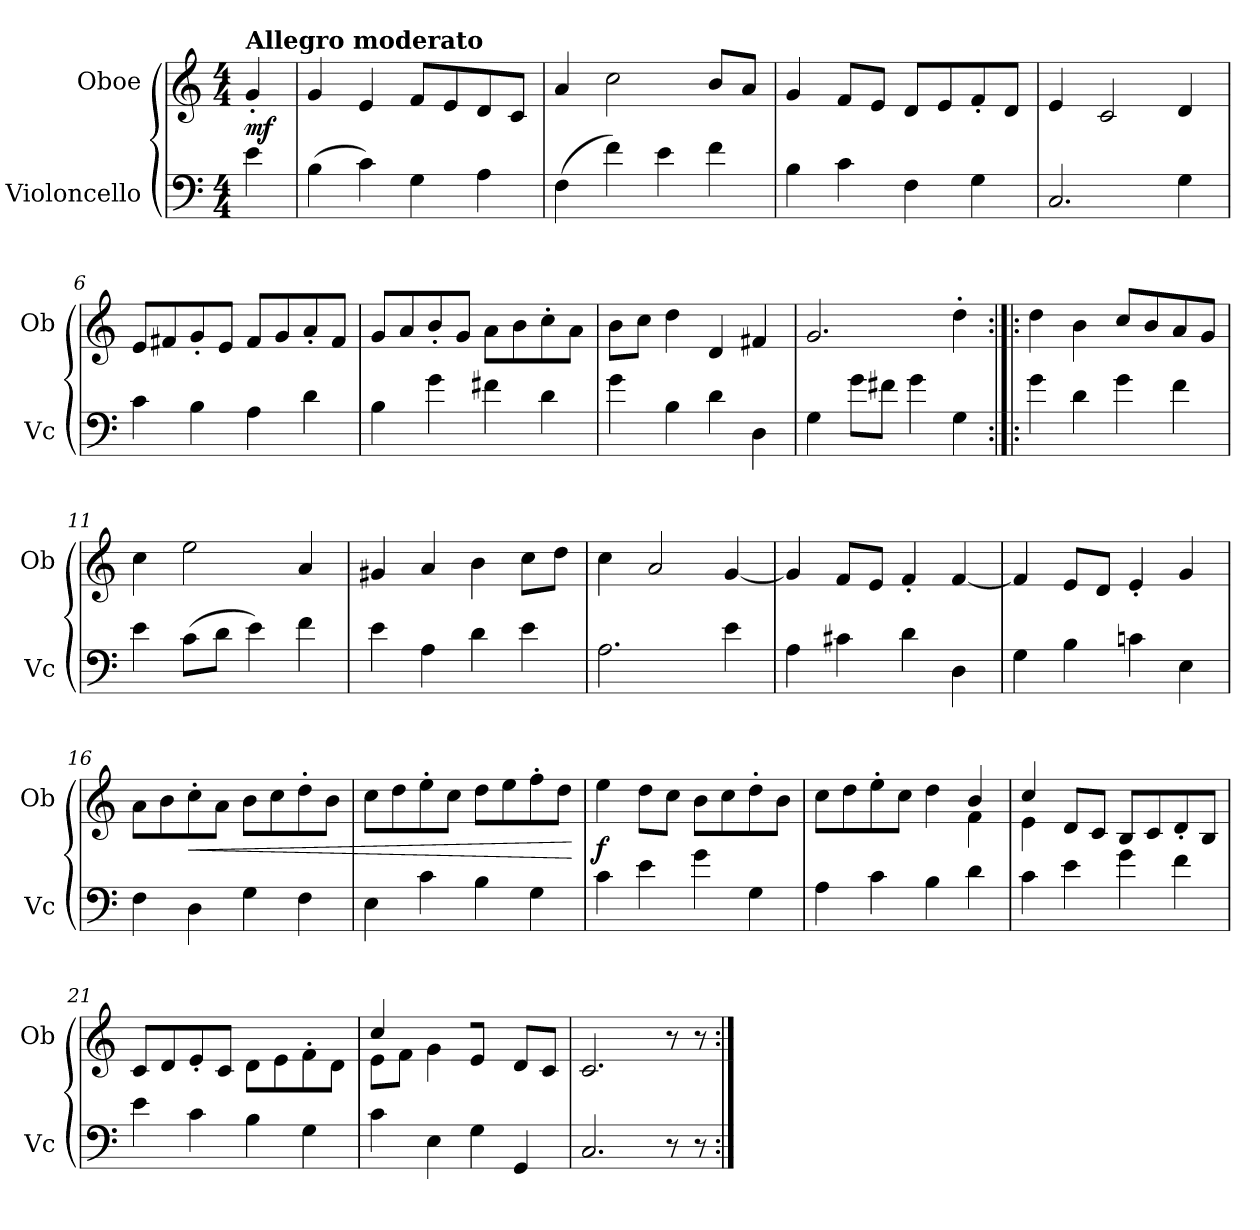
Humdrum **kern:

**kern	**kern	**dynam
*part2	*part1	*part1
*staff2	*staff1	*staff1
*I"Violoncello	*I"Oboe	*
*I'Vc	*I'Ob	*
*clefF4	*clefG2	*
*k[]	*k[]	*
*M4/4	*M4/4	*
=1	=1	=1
!	!LO:TX:a:B:t=Allegro moderato	!
!	!	!LO:DY:b
4e\	4g'/	mf
=2	=2	=2
(>4B\	4g/	.
4c\)	4e/	.
4G\	8f/L	.
.	8e/	.
4A\	8d/	.
.	8c/J	.
=3	=3	=3
(>4F\	4a/	.
4f\)	2cc\	.
4e\	.	.
4f\	8b/L	.
.	8a/J	.
=4	=4	=4
4B\	4g/	.
4c\	8f/L	.
.	8e/J	.
4F\	8d/L	.
.	8e/	.
4G\	8f'/	.
.	8d/J	.
=5	=5	=5
2.C/	4e/	.
.	2c/	.
4G\	4d/	.
!!LO:LB:g=z
=6	=6	=6
4c\	8e/L	.
.	8f#X/	.
4B\	8g'/	.
.	8e/J	.
4A\	8f#/L	.
.	8g/	.
4d\	8a'/	.
.	8f#/J	.
=7	=7	=7
4B\	8g/L	.
.	8a/	.
4g\	8b'/	.
.	8g/J	.
4f#X\	8a\L	.
.	8b\	.
4d\	8cc'\	.
.	8a\J	.
=8	=8	=8
4g\	8b\L	.
.	8cc\J	.
4B\	4dd\	.
4d\	4d/	.
4D\	4f#X/	.
=9	=9	=9
4G\	2.g/	.
8g\L	.	.
8f#X\J	.	.
4g\	.	.
4G\	4dd'\	.
!!LO:LB:g=z
=10:|!|:	=10:|!|:	=10:|!|:
4g\	4dd\	.
4d\	4b\	.
4g\	8cc/L	.
.	8b/	.
4f\	8a/	.
.	8g/J	.
=11	=11	=11
4e\	4cc\	.
(>8c\L	2ee\	.
8d\J	.	.
4e\)	.	.
4f\	4a/	.
=12	=12	=12
4e\	4g#X/	.
4A\	4a/	.
4d\	4b\	.
4e\	8cc\L	.
.	8dd\J	.
=13	=13	=13
2.A\	4cc\	.
.	2a/	.
4e\	[4g/	.
=14	=14	=14
4A\	4g/]	.
4c#X\	8f/L	.
.	8e/J	.
4d\	4f'/	.
4D\	[4f/	.
!!LO:LB:g=z
=15	=15	=15
4G\	4f/]	.
4B\	8e/L	.
.	8d/J	.
4cn\	4e'/	.
4E\	4g/	.
=16	=16	=16
4F\	8a\L	.
.	8b\	.
!	!	!LO:HP:b
4D\	8cc'\	<
.	8a\J	.
4G\	8b\L	.
.	8cc\	.
4F\	8dd'\	.
.	8b\J	.
=17	=17	=17
4E\	8cc\L	.
.	8dd\	.
4c\	8ee'\	.
.	8cc\J	.
4B\	8dd\L	.
.	8ee\	.
4G\	8ff'\	.
.	8dd\J	.
.	.	[
=18	=18	=18
!	!	!LO:DY:b
4c\	4ee\	f
4e\	8dd\L	.
.	8cc\J	.
4g\	8b\L	.
.	8cc\	.
4G\	8dd'\	.
.	8b\J	.
=19	=19	=19
*	*^	*
4A\	2.ryy	8cc\L	.
.	.	8dd\	.
4c\	.	8ee'\	.
.	.	8cc\J	.
4B\	.	4dd\	.
4d\	4b/	4f\	.
!!LO:LB:g=z	!!
=20	=20	=20	=20
4c\	4cc/	4e\	.
4e\	4ryy	8d/L	.
.	.	8c/J	.
4g\	2ryy	8B/L	.
.	.	8c/	.
4f\	.	8d'/	.
.	.	8B/J	.
*	*v	*v	*
=21	=21	=21
4e\	8c/L	.
.	8d/	.
4c\	8e'/	.
.	8c/J	.
4B\	8d\L	.
.	8e\	.
4G\	8f'\	.
.	8d\J	.
=22	=22	=22
*	*^	*
4c\	4cc/	8e\L	.
.	.	8f\J	.
4E\	4ryy	4g\	.
4G\	2r	4e/	.
4GG/	.	8d/L	.
.	.	8c/J	.
*	*v	*v	*
=23	=23	=23
2.C/	2.c/	.
8r	8r	.
8r	8r	.
=:|!	=:|!	=:|!
*-	*-	*-
